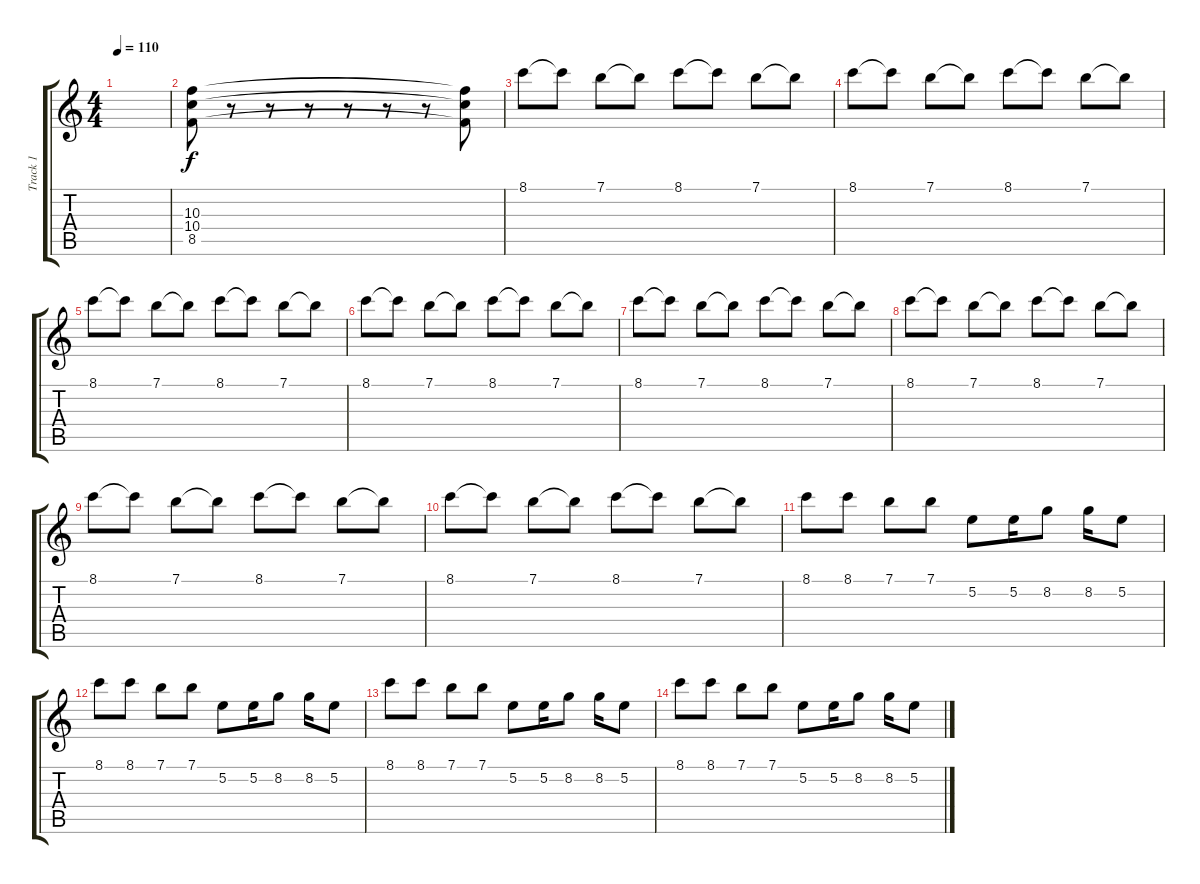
\track ("Track 1" "Track 1") {instrument overdrivenguitar}
\staff {score tabs}
\tuning (E4 B3 G3 D3 A2 E2) {hide}
\ts (4 4)
\tempo 110
\clef g2
\ks c
|
(10.3 10.4 8.5).8 r.8 r.8 r.8 r.8 r.8 r.8 (10.3{t} 10.4{t} 8.5{t}).8 |
8.1.8{volume 8} 8.1{t}.8 7.1.8 7.1{t}.8 8.1.8 8.1{t}.8 7.1.8 7.1{t}.8 |
8.1.8{volume 8} 8.1{t}.8 7.1.8 7.1{t}.8 8.1.8 8.1{t}.8 7.1.8 7.1{t}.8 |
8.1.8{volume 8} 8.1{t}.8 7.1.8 7.1{t}.8 8.1.8 8.1{t}.8 7.1.8 7.1{t}.8 |
8.1.8{volume 8} 8.1{t}.8 7.1.8 7.1{t}.8 8.1.8 8.1{t}.8 7.1.8 7.1{t}.8 |
8.1.8{volume 8} 8.1{t}.8 7.1.8 7.1{t}.8 8.1.8 8.1{t}.8 7.1.8 7.1{t}.8 |
8.1.8{volume 8} 8.1{t}.8 7.1.8 7.1{t}.8 8.1.8 8.1{t}.8 7.1.8 7.1{t}.8 |
8.1.8{volume 8} 8.1{t}.8 7.1.8 7.1{t}.8 8.1.8 8.1{t}.8 7.1.8 7.1{t}.8 |
8.1.8{volume 8} 8.1{t}.8 7.1.8 7.1{t}.8 8.1.8 8.1{t}.8 7.1.8 7.1{t}.8 |
8.1.8{volume 16} 8.1.8 7.1.8 7.1.8 5.2.8 5.2.16 8.2.8 8.2.16 5.2.8 |
8.1.8 8.1.8 7.1.8 7.1.8 5.2.8 5.2.16 8.2.8 8.2.16 5.2.8 |
8.1.8 8.1.8 7.1.8 7.1.8 5.2.8 5.2.16 8.2.8 8.2.16 5.2.8 |
8.1.8 8.1.8 7.1.8 7.1.8 5.2.8 5.2.16 8.2.8 8.2.16 5.2.8
